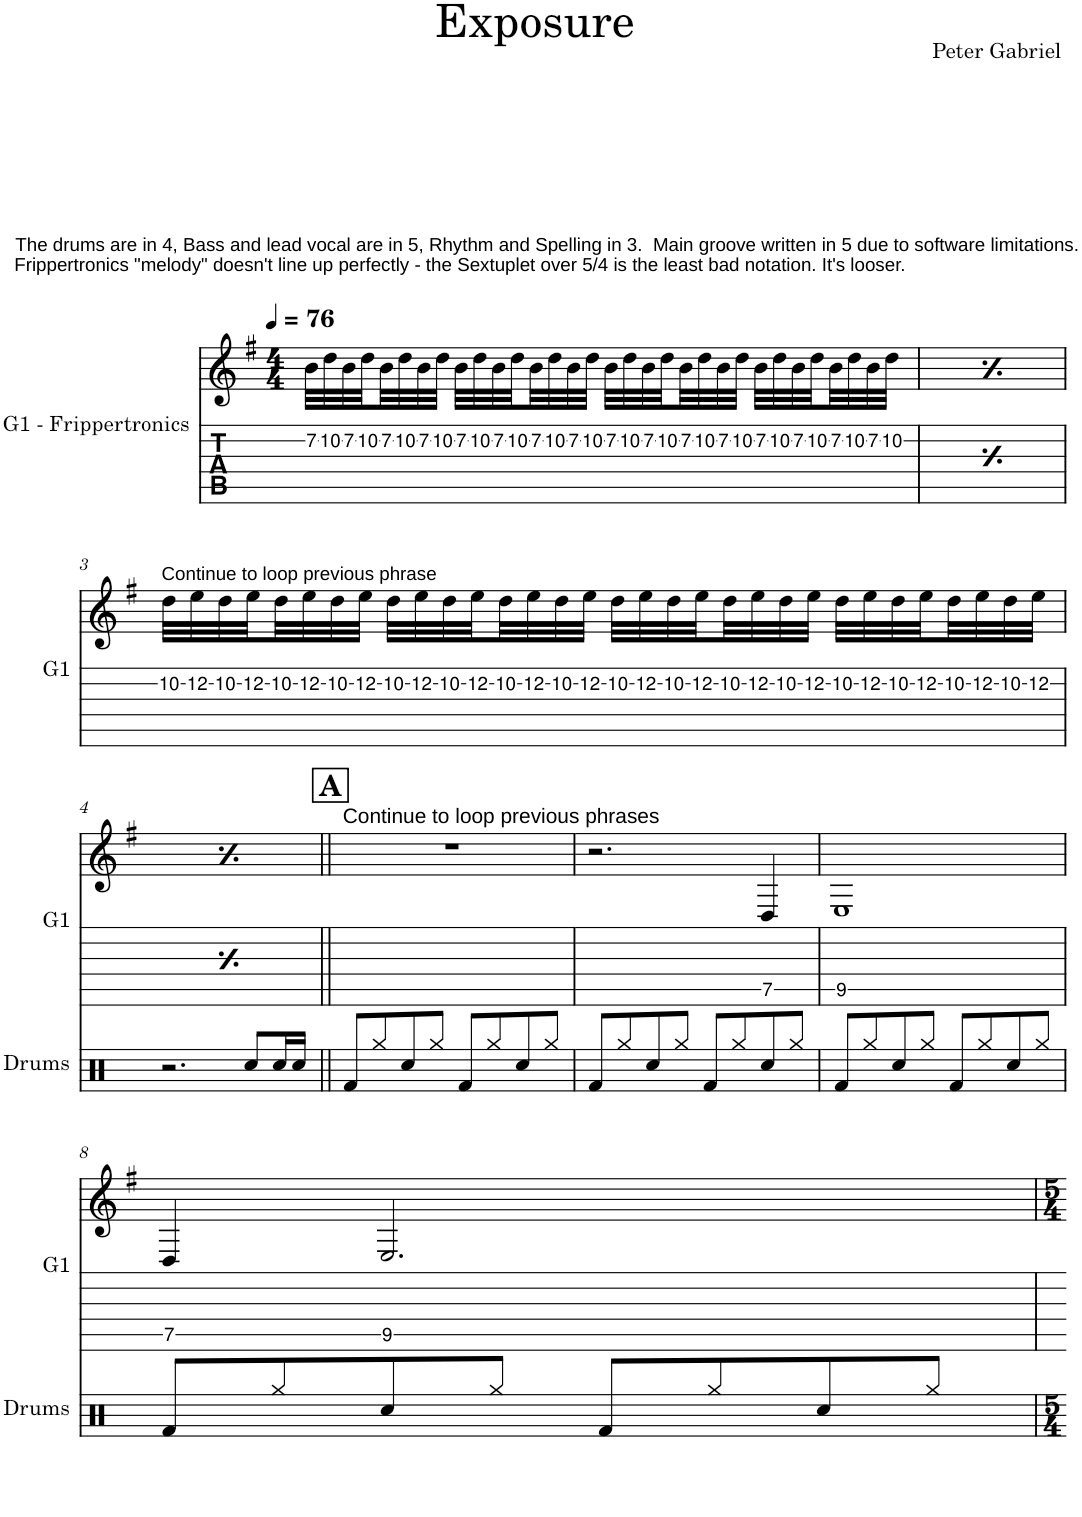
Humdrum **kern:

**kern	**kern
*part1	*part1
*staff2	*staff1
*I"G1 - Frippertronics	*
*I'G1	*
*stria6	*
*	*clefG2
*k[f#]	*k[f#]
*M4/4	*M4/4
*MM76	*MM76
=1	=1
!	!LO:TX:a:t=The drums are in 4, Bass and lead vocal are in 5, Rhythm and Spelling in 3.  Main groove written in 5 due to software limitations.
!	!LO:TX:a:t=Frippertronics "melody" doesn't line up perfectly - the Sextuplet over 5/4 is the least bad notation. It's looser.
!LO:TX:a:t=The drums are in 4, Bass and lead vocal are in 5, Rhythm and Spelling in 3.  Main groove written in 5 due to software limitations.	!
!LO:TX:a:t=Frippertronics "melody" doesn't line up perfectly - the Sextuplet over 5/4 is the least bad notation. It's looser.	!
32bLLL	32b\LLL
32dd	32dd\
32b	32b\
32ddJJ	32dd\
32bLL	32b\
32dd	32dd\
32b	32b\
32ddJJJ	32dd\JJJ
32bLLL	32b\LLL
32dd	32dd\
32b	32b\
32ddJJ	32dd\
32bLL	32b\
32dd	32dd\
32b	32b\
32ddJJJ	32dd\JJJ
32bLLL	32b\LLL
32dd	32dd\
32b	32b\
32ddJJ	32dd\
32bLL	32b\
32dd	32dd\
32b	32b\
32ddJJJ	32dd\JJJ
32bLLL	32b\LLL
32dd	32dd\
32b	32b\
32ddJJ	32dd\
32bLL	32b\
32dd	32dd\
32b	32b\
32ddJJJ	32dd\JJJ
=2	=2
*	*MM76
!	!LO:TX:a:t=The drums are in 4, Bass and lead vocal are in 5, Rhythm and Spelling in 3.  Main groove written in 5 due to software limitations.
!	!LO:TX:a:t=Frippertronics "melody" doesn't line up perfectly - the Sextuplet over 5/4 is the least bad notation. It's looser.
!LO:TX:a:t=The drums are in 4, Bass and lead vocal are in 5, Rhythm and Spelling in 3.  Main groove written in 5 due to software limitations.	!
!LO:TX:a:t=Frippertronics "melody" doesn't line up perfectly - the Sextuplet over 5/4 is the least bad notation. It's looser.	!
32bLLL	32b\LLL
32dd	32dd\
32b	32b\
32ddJJ	32dd\
32bLL	32b\
32dd	32dd\
32b	32b\
32ddJJJ	32dd\JJJ
32bLLL	32b\LLL
32dd	32dd\
32b	32b\
32ddJJ	32dd\
32bLL	32b\
32dd	32dd\
32b	32b\
32ddJJJ	32dd\JJJ
32bLLL	32b\LLL
32dd	32dd\
32b	32b\
32ddJJ	32dd\
32bLL	32b\
32dd	32dd\
32b	32b\
32ddJJJ	32dd\JJJ
32bLLL	32b\LLL
32dd	32dd\
32b	32b\
32ddJJ	32dd\
32bLL	32b\
32dd	32dd\
32b	32b\
32ddJJJ	32dd\JJJ
!!LO:LB:g=z
=3	=3
!	!LO:TX:a:t=Continue to loop previous phrase
32ddLLL	32dd\LLL
32ee	32ee\
32dd	32dd\
32eeJJ	32ee\
32ddLL	32dd\
32ee	32ee\
32dd	32dd\
32eeJJJ	32ee\JJJ
32ddLLL	32dd\LLL
32ee	32ee\
32dd	32dd\
32eeJJ	32ee\
32ddLL	32dd\
32ee	32ee\
32dd	32dd\
32eeJJJ	32ee\JJJ
32ddLLL	32dd\LLL
32ee	32ee\
32dd	32dd\
32eeJJ	32ee\
32ddLL	32dd\
32ee	32ee\
32dd	32dd\
32eeJJJ	32ee\JJJ
32ddLLL	32dd\LLL
32ee	32ee\
32dd	32dd\
32eeJJ	32ee\
32ddLL	32dd\
32ee	32ee\
32dd	32dd\
32eeJJJ	32ee\JJJ
!!LO:LB:g=z
=4	=4
!	!LO:TX:a:t=Continue to loop previous phrase
32ddLLL	32dd\LLL
32ee	32ee\
32dd	32dd\
32eeJJ	32ee\
32ddLL	32dd\
32ee	32ee\
32dd	32dd\
32eeJJJ	32ee\JJJ
32ddLLL	32dd\LLL
32ee	32ee\
32dd	32dd\
32eeJJ	32ee\
32ddLL	32dd\
32ee	32ee\
32dd	32dd\
32eeJJJ	32ee\JJJ
32ddLLL	32dd\LLL
32ee	32ee\
32dd	32dd\
32eeJJ	32ee\
32ddLL	32dd\
32ee	32ee\
32dd	32dd\
32eeJJJ	32ee\JJJ
32ddLLL	32dd\LLL
32ee	32ee\
32dd	32dd\
32eeJJ	32ee\
32ddLL	32dd\
32ee	32ee\
32dd	32dd\
32eeJJJ	32ee\JJJ
!!LO:REH:place=s1:a:B:cj:fs=14:t=A
=5||	=5||
!	!LO:TX:a:t=Continue to loop previous phrases
1r	1r
=6	=6
2.r	2.r
4D	4D/
=7	=7
1E	1E
!!LO:LB:g=z
=8	=8
4D	4D/
2.E	2.E/
=	=
*-	*-
